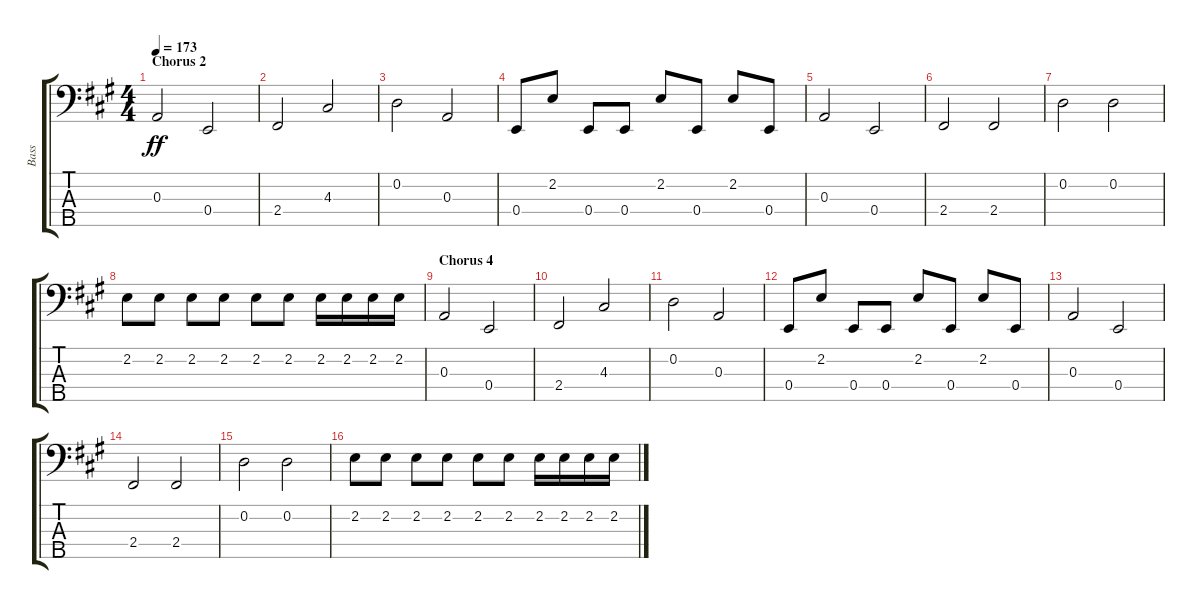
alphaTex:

\track ("Bass" "Bass") {instrument electricbassfinger}
\staff {score tabs}
\tuning (G2 D2 A1 E1 B0) {hide}
\ts (4 4)
\section ("" "Chorus 2")
\tempo 173
\clef f4
\ks f#minor
0.3.2{dy ff} 0.4.2 |
2.4.2 4.3.2 |
0.2.2 0.3.2 |
0.4.8 2.2.8 0.4.8 0.4.8 2.2.8 0.4.8 2.2.8 0.4.8 |
0.3.2 0.4.2 |
2.4.2 2.4.2 |
0.2.2 0.2.2 |
2.2.8 2.2.8 2.2.8 2.2.8 2.2.8 2.2.8 2.2.16 2.2.16 2.2.16 2.2.16 |
\section ("" "Chorus 4")
0.3.2 0.4.2 |
2.4.2 4.3.2 |
0.2.2 0.3.2 |
0.4.8 2.2.8 0.4.8 0.4.8 2.2.8 0.4.8 2.2.8 0.4.8 |
0.3.2 0.4.2 |
2.4.2 2.4.2 |
0.2.2 0.2.2 |
2.2.8 2.2.8 2.2.8 2.2.8 2.2.8 2.2.8 2.2.16 2.2.16 2.2.16 2.2.16
